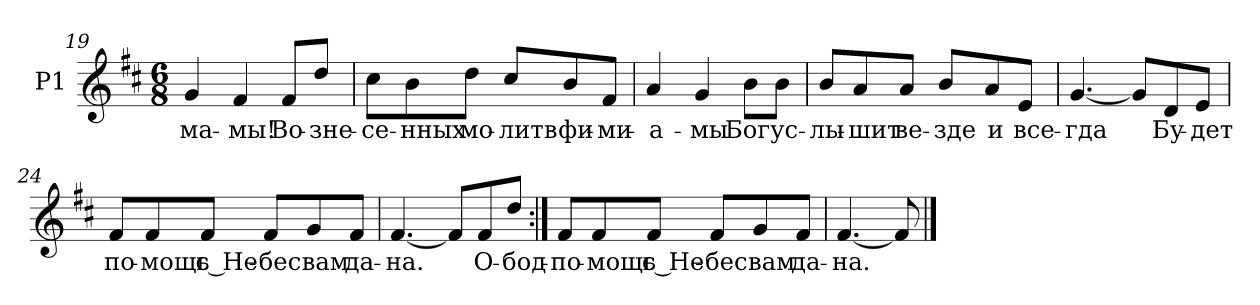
**kern	**text
*part1	*part1
*staff1	*staff1
*I"P1	*
*clefG2	*
*k[f#c#]	*
*D:	*
*M6/8	*
=19	=19
!	!LO:LY:b:color=#000000
4gi/	ма-
!	!LO:LY:b:color=#000000
4f#i/	-мы!
!	!LO:LY:b:color=#000000
8f#i/L	Во-
!	!LO:LY:b:color=#000000
8ddi/J	-зне-
!!LO:LB:g=z
=20	=20
!	!LO:LY:b:color=#000000
8cc#i\L	-се-
!	!LO:LY:b:color=#000000
8bi\	-нных
!	!LO:LY:b:color=#000000
8ddi\J	мо-
!	!LO:LY:b:color=#000000
8cc#i/L	-литв
!	!LO:LY:b:color=#000000
8bi/	фи-
!	!LO:LY:b:color=#000000
8f#i/J	-ми-
=21	=21
!	!LO:LY:b:color=#000000
4ai/	-а-
!	!LO:LY:b:color=#000000
4gi/	-мы
!	!LO:LY:b:color=#000000
8bi\L	Бог
!	!LO:LY:b:color=#000000
8bi\J	ус-
=22	=22
!	!LO:LY:b:color=#000000
8bi/L	-лы-
!	!LO:LY:b:color=#000000
8ai/	-шит
!	!LO:LY:b:color=#000000
8ai/J	ве-
!	!LO:LY:b:color=#000000
8bi/L	-зде
!	!LO:LY:b:color=#000000
8ai/	и
!	!LO:LY:b:color=#000000
8ei/J	все-
=23	=23
!	!LO:LY:b:color=#000000
[<4.gi/	-гда
8gi/L]	.
!	!LO:LY:b:color=#000000
8di/	Бу-
!	!LO:LY:b:color=#000000
8ei/J	-дет
!!LO:LB:g=z
=24	=24
!	!LO:LY:b:color=#000000
8f#i/L	по-
!	!LO:LY:b:color=#000000
8f#i/	-мощь
!	!LO:LY:b:color=#000000
8f#i/J	с Не-
!	!LO:LY:b:color=#000000
8f#i/L	-бес
!	!LO:LY:b:color=#000000
8gi/	вам
!	!LO:LY:b:color=#000000
8f#i/J	да-
=25	=25
!	!LO:LY:b:color=#000000
[<4.f#i/	-на.
8f#i/L]	.
!	!LO:LY:b:color=#000000
8f#i/	О-
!	!LO:LY:b:color=#000000
8ddi/J	-бод-
=26:|!	=26:|!
!	!LO:LY:b:color=#000000
8f#i/L	по-
!	!LO:LY:b:color=#000000
8f#i/	-мощь
!	!LO:LY:b:color=#000000
8f#i/J	с Не-
!	!LO:LY:b:color=#000000
8f#i/L	-бес
!	!LO:LY:b:color=#000000
8gi/	вам
!	!LO:LY:b:color=#000000
8f#i/J	да-
=27	=27
!	!LO:LY:b:color=#000000
[<4.f#i/	-на.
8f#i/]	.
==	==
*-	*-
